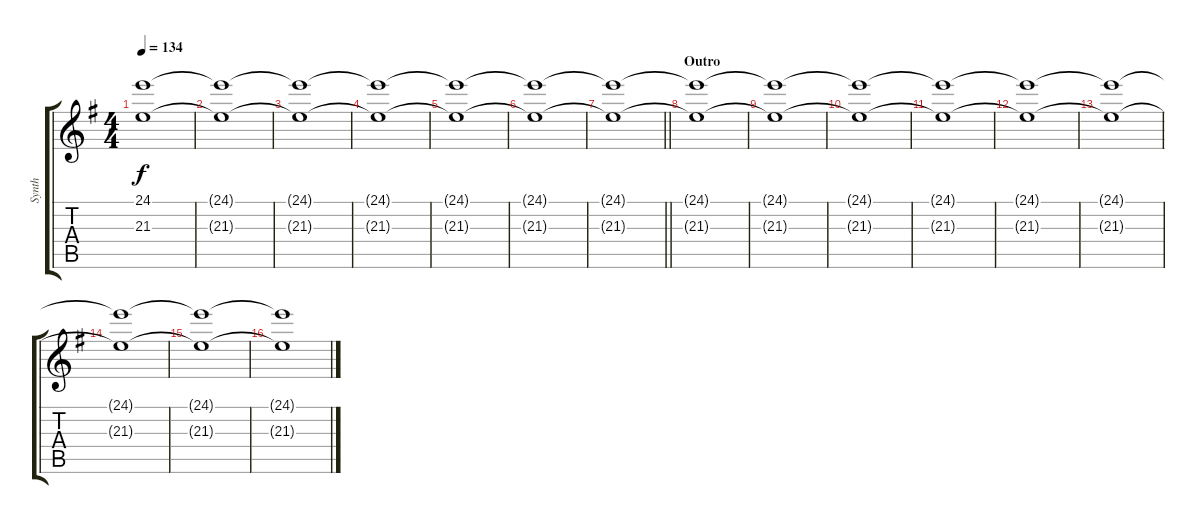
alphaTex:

\track ("Synth" "Synth") {instrument pad2warm}
\staff {score tabs}
\tuning (E4 B3 G3 D3 A2 E2) {hide}
\ts (4 4)
\tempo 134
\clef g2
\ks eminor
(24.1{t} 21.3{t}).1{dy f} |
(24.1{t} 21.3{t}).1 |
(24.1{t} 21.3{t}).1 |
(24.1{t} 21.3{t}).1 |
(24.1{t} 21.3{t}).1 |
(24.1{t} 21.3{t}).1 |
\barLineRight lightlight
(24.1{t} 21.3{t}).1 |
\section ("" "Outro")
(24.1{t} 21.3{t}).1 |
(24.1{t} 21.3{t}).1 |
(24.1{t} 21.3{t}).1 |
(24.1{t} 21.3{t}).1 |
(24.1{t} 21.3{t}).1 |
(24.1{t} 21.3{t}).1 |
(24.1{t} 21.3{t}).1 |
(24.1{t} 21.3{t}).1 |
(24.1{t} 21.3{t}).1
